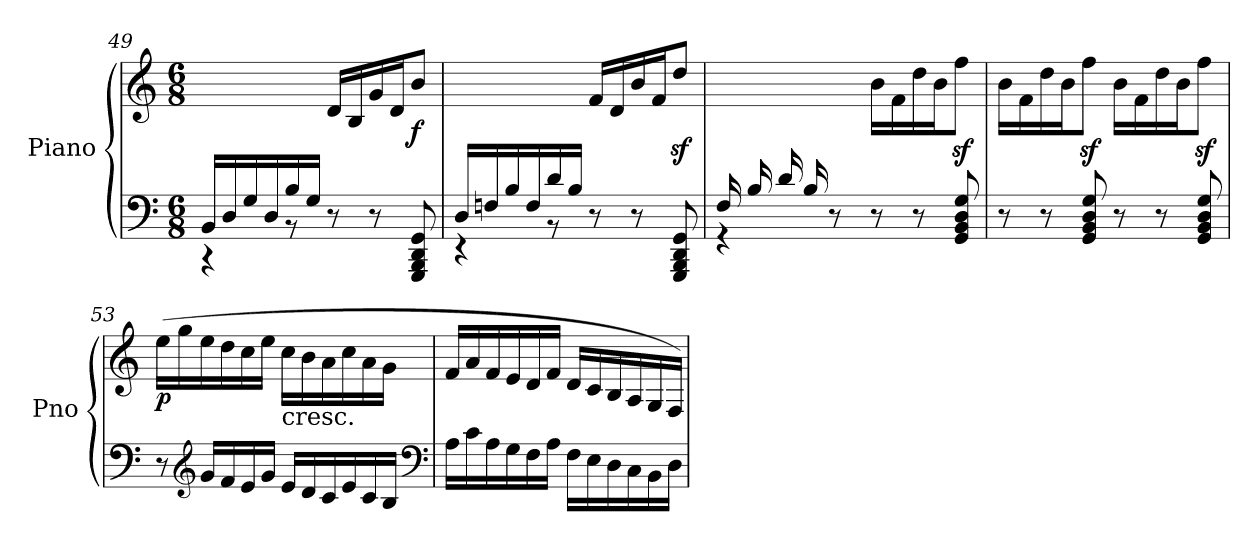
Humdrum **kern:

**kern	**kern	**dynam
*part1	*part1	*part1
*staff2	*staff1	*staff1/2
*I"Piano	*	*
*I'Pno	*	*
*clefF4	*clefG2	*
*k[]	*k[]	*
*C:	*C:	*
*M6/8	*M6/8	*
=49	=49	=49
*^	*	*
16BB/LL	4rCC	4.ryy	.
16D/	.	.	.
16G/	.	.	.
16D/	.	.	.
16B/	8rBB	.	.
16G/JJ	.	.	.
4.ryy	8r	16d/LL	.
.	.	16B/	.
.	8r	16g/	.
.	.	16d/J	.
!	!	!	!LO:DY:b
.	8GGG/ 8BBB/ 8DD/ 8GG/	8b/J	f
=50	=50	=50	=50
16D/LL	4rEE	4.ryy	.
16Fn/	.	.	.
16B/	.	.	.
16F/	.	.	.
16d/	8rBB	.	.
16B/JJ	.	.	.
4.ryy	8r	16f/LL	.
.	.	16d/	.
.	8r	16b/	.
.	.	16f/J	.
.	8GGG/ 8BBB/ 8DD/ 8GG/	8ddz</J	.
=51	=51	=51	=51
16F/LL	4rGG	4ryy	.
16B/	.	.	.
16d/	.	.	.
16B/	.	.	.
2ryy	8r	16f/	.
.	.	16d/JJ	.
.	8r	16b\LL	.
.	.	16f\	.
.	8r	16dd\	.
.	.	16b\J	.
.	8GG/ 8BB/ 8D/ 8G/	8ffz<\J	.
*v	*v	*	*
=52	=52	=52
8r	16b\LL	.
.	16f\	.
8r	16dd\	.
.	16b\J	.
8GG/ 8BB/ 8D/ 8G/	8ffz<\J	.
8r	16b\LL	.
.	16f\	.
8r	16dd\	.
.	16b\J	.
8GG/ 8BB/ 8D/ 8G/	8ffz<\J	.
!!LO:LB:g=z
=53	=53	=53
!	!	!LO:DY:b
8r	(16ee\LL	p
.	16gg\	.
*clefG2	*	*
16g/LL	16ee\	.
16f/	16dd\	.
16e/	16cc\	.
16g/JJ	16ee\JJ	.
!	!LO:TX:b:t=cresc.	!
16e/LL	16cc\LL	.
16d/	16b\	.
16c/	16a\	.
16e/	16cc\	.
16c/	16a\	.
16B/JJ	16g\JJ	.
*clefF4	*	*
=54	=54	=54
16A\LL	16f/LL	.
16c\	16a/	.
16A\	16f/	.
16G\	16e/	.
16F\	16d/	.
16A\JJ	16f/JJ	.
16F\LL	16d/LL	.
16E\	16c/	.
16D\	16B/	.
16C\	16A/	.
16BB\	16G/	.
16D\JJ	16F/JJ)	.
=	=	=
*-	*-	*-
